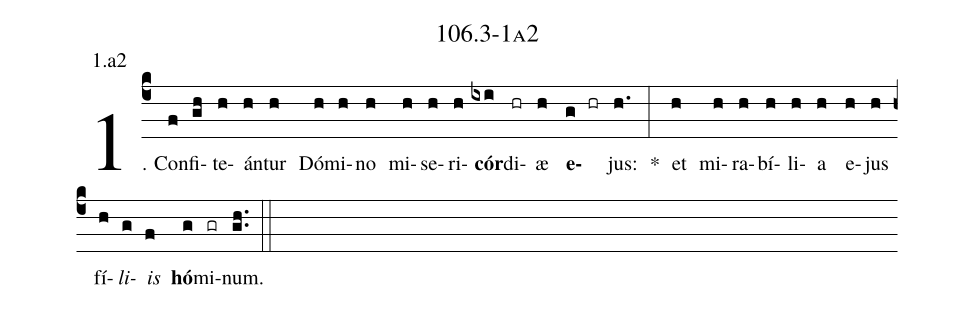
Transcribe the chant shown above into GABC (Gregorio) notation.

name: 106.3-1a2;
annotation: 1.a2;
%%
(c4)1. Con(f)fi(gh)te(h)án(h)tur(h) Dó(h)mi(h)no(h) mi(h)se(h)ri(h)<b>cór</b>(ixi)di(hr)æ(h) <b>e</b>(g hr)jus:(h.) *(:) et(h) mi(h)ra(h)bí(h)li(h)a(h) e(h)jus(h) fí(h)<i>li</i>(g)<i>is</i>(f) <b>hó</b>(g)mi(gr)num.(gh..) (::)
